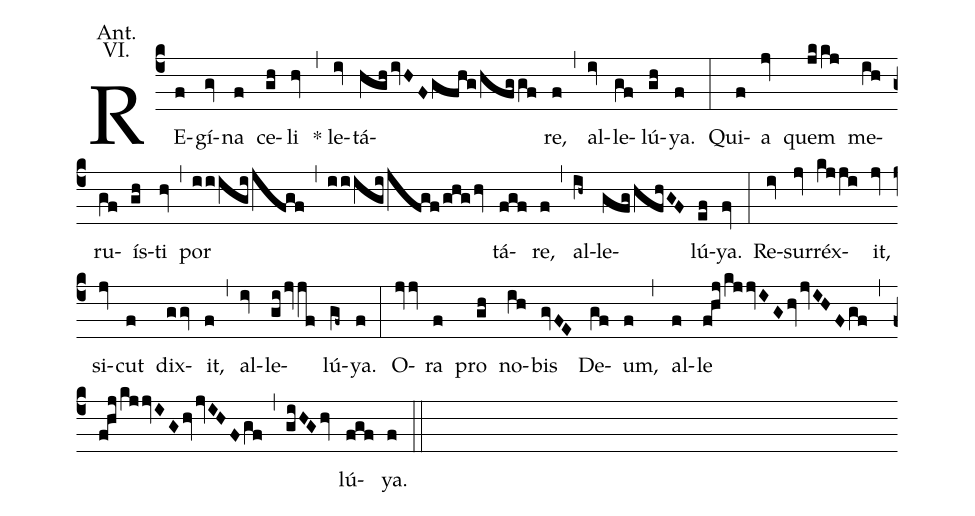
annotation: Ant.;
annotation: VI.;
%%
(c4)
RE(f)gí(gv)na(f) ce(gh)li(hv) (,)
* le(iv)tá(hghivHFgfhghfggf)re,(f) (,)
al(iv)le(gf)lú(gh)ya.(f) (:)
Qui(f)a(jv) quem(jkkj) me(ih)ru(gf)ís(gh)ti(hv) (,)
por(iiigijfgf) (,)
(iiigijfgfghghv)tá(fgf)re,(f) (,)
al(ih~)le(gfghfhGF)lú(ef)ya.(fv) (:)
Re(iv)sur(jv)réx(kjji)it,(jv) si(jv)cut(f) dix(ggv)it,(f) (,)
al(iv)le(gijvjf)lú(gf~)ya.(f) (:)
O(jvjv)ra(f) pro(gh) no(ih)bis(gvFE) De(gf)um,(f) (,)
al(f)le(fhjkjjvIGhvjvIHFgf) (,)
(fhjkjjvIGhvjvIHFgf) (,)
(giHGhv)lú(fgf)ya.(f) (::)
